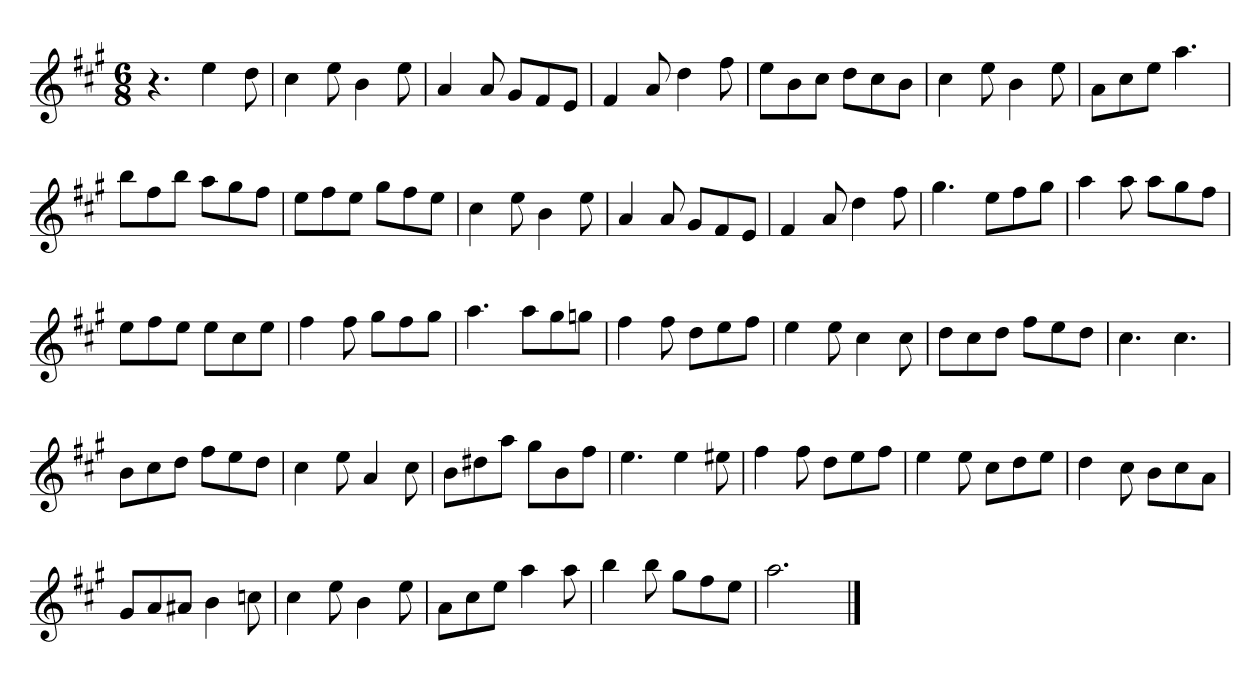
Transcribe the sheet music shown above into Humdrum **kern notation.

**kern
*part1
*staff1
*clefG2
*k[f#c#g#]
*M6/8
=
4.r
4ee\
8dd\
=
4cc#\
8ee\
4b\
8ee\
=
4a/
8a/
8g#/L
8f#/
8e/J
=
4f#/
8a/
4dd\
8ff#\
=
8ee\L
8b\
8cc#\J
8dd\L
8cc#\
8b\J
=
4cc#\
8ee\
4b\
8ee\
=
8a\L
8cc#\
8ee\J
4.aa\
=
8bb\L
8ff#\
8bb\J
8aa\L
8gg#\
8ff#\J
=
8ee\L
8ff#\
8ee\J
8gg#\L
8ff#\
8ee\J
=
4cc#\
8ee\
4b\
8ee\
=
4a/
8a/
8g#/L
8f#/
8e/J
=
4f#/
8a/
4dd\
8ff#\
=
4.gg#\
8ee\L
8ff#\
8gg#\J
=
4aa\
8aa\
8aa\L
8gg#\
8ff#\J
=
8ee\L
8ff#\
8ee\J
8ee\L
8cc#\
8ee\J
=
4ff#\
8ff#\
8gg#\L
8ff#\
8gg#\J
=
4.aa\
8aa\L
8gg#\
8ggn\J
=
4ff#\
8ff#\
8dd\L
8ee\
8ff#\J
=
4ee\
8ee\
4cc#\
8cc#\
=
8dd\L
8cc#\
8dd\J
8ff#\L
8ee\
8dd\J
=
4.cc#\
4.cc#\
=
8b\L
8cc#\
8dd\J
8ff#\L
8ee\
8dd\J
=
4cc#\
8ee\
4a/
8cc#\
=
8b\L
8dd#X\
8aa\J
8gg#\L
8b\
8ff#\J
=
4.ee\
4ee\
8ee#X\
=
4ff#\
8ff#\
8dd\L
8ee\
8ff#\J
=
4ee\
8ee\
8cc#\L
8dd\
8ee\J
=
4dd\
8cc#\
8b\L
8cc#\
8a\J
=
8g#/L
8a/
8a#X/J
4b\
8ccn\
=
4cc#\
8ee\
4b\
8ee\
=
8a\L
8cc#\
8ee\J
4aa\
8aa\
=
4bb\
8bb\
8gg#\L
8ff#\
8ee\J
=
2.aa\
==
*-
